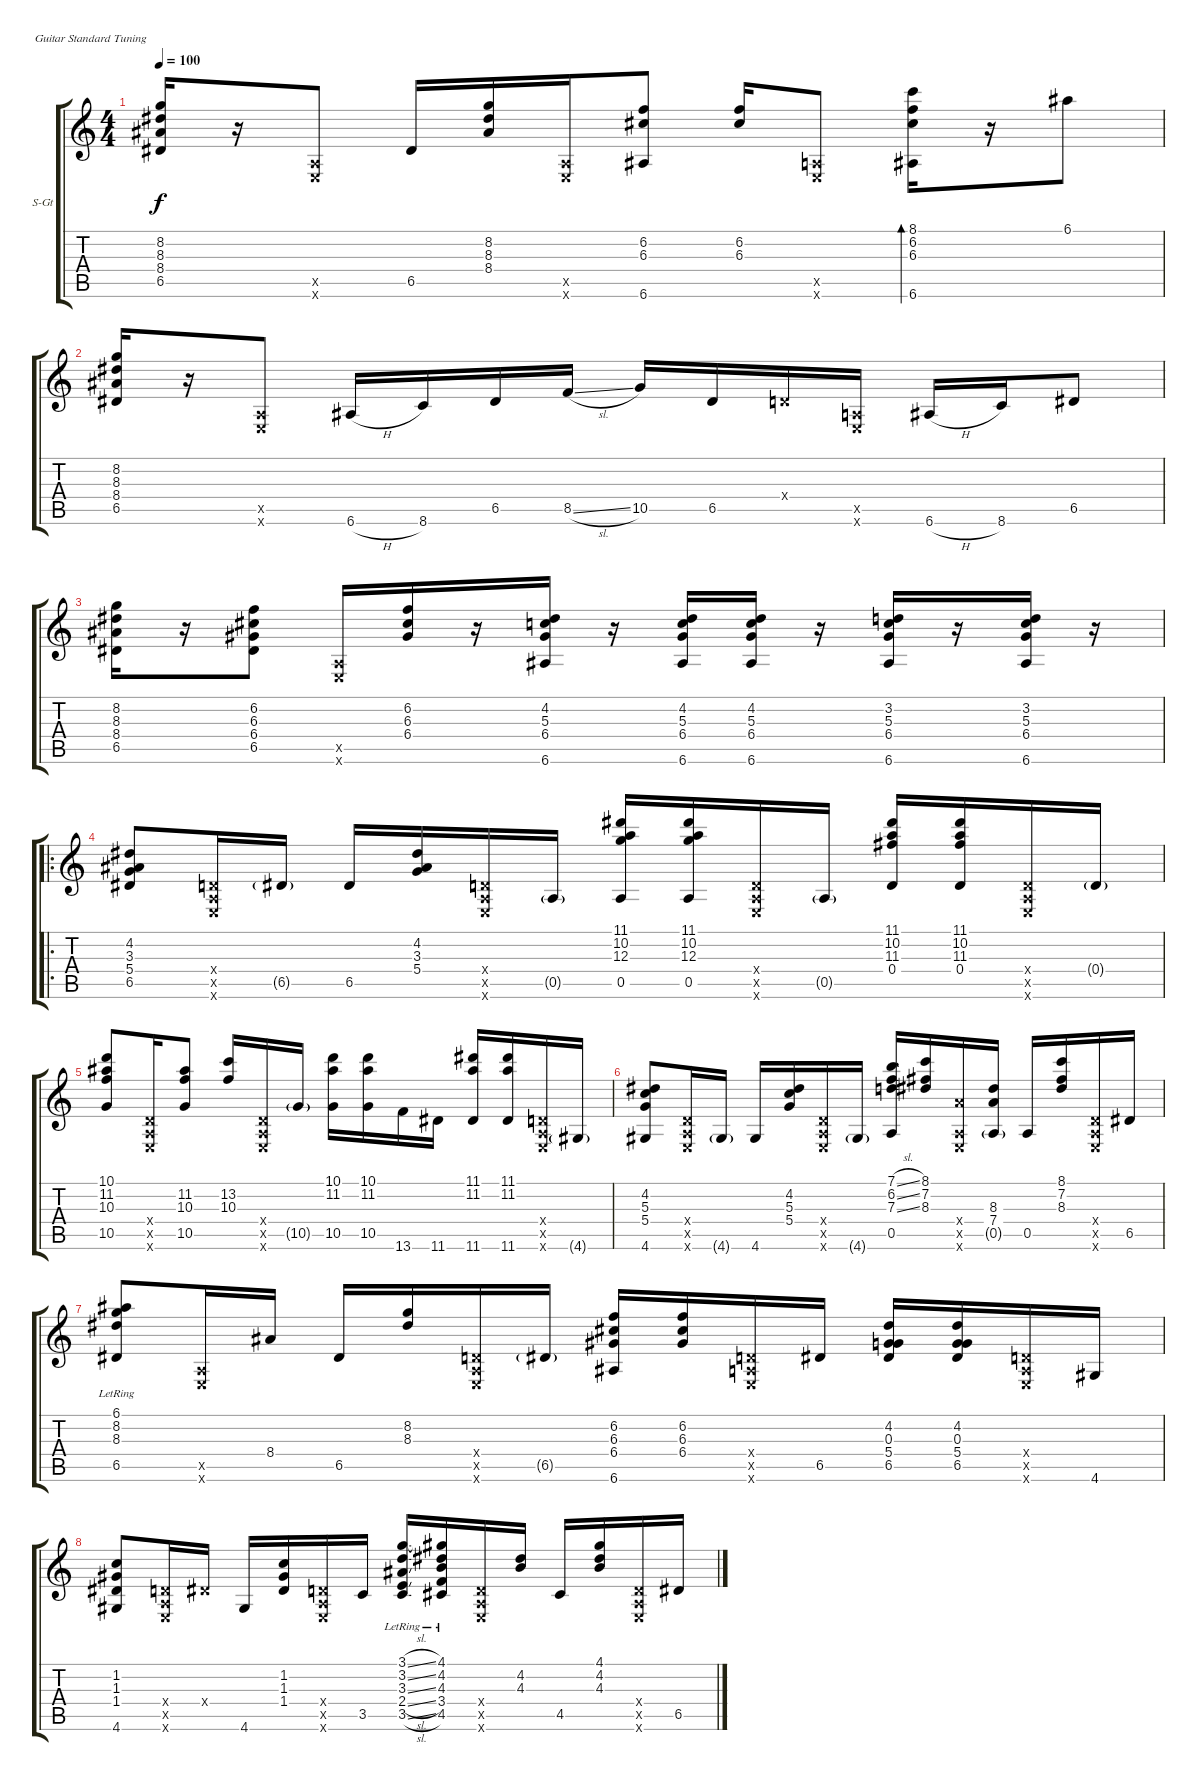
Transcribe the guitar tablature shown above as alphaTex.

\defaultSystemsLayout 4
\bracketExtendMode groupsimilarinstruments
\firstSystemTrackNameOrientation horizontal
\otherSystemsTrackNameOrientation horizontal
\track ("Steel Guitar" "S-Gt") {instrument acousticguitarsteel}
\staff {score tabs}
\tuning (E4 B3 G3 D3 A2 E2)
\ts (4 4)
\tempo 100
\clef g2
\ks c
(8.2 8.3 8.4 6.5).16{dy f} r.16 (0.6{x} 0.5{x}).8 6.5.16 (8.2 8.3 8.4).16 (0.6{x} 0.5{x}).16 (6.6 6.2 6.3).8 (6.2 6.3).16 (0.6{x} 0.5{x}).8 (8.1 6.6 6.3 6.2).16{bd 156} r.16 6.1.8 |
(8.2 8.3 8.4 6.5).16 r.16 (0.6{x} 0.5{x}).8 6.6{h}.16 8.6.16 6.5.16 8.5{sl}.16 10.5.16 6.5.16 0.4{x}.16 (0.6{x} 0.5{x}).16 6.6{h}.16 8.6.16 6.5.8 |
(8.2 8.3 8.4 6.5).16 r.16 (6.4 6.3 6.2 6.5).8 (0.5{x} 0.6{x}).16 (6.2 6.3 6.4).16 r.16 (4.2 5.3 6.4 6.6).16 r.16 (4.2 5.3 6.4 6.6).16 (4.2 5.3 6.4 6.6).16 r.16 (3.2 5.3 6.4 6.6).16 r.16 (3.2 5.3 6.4 6.6).16 r.16 |
\ro
(4.2 3.3 5.4 6.5).8 (0.6{x} 0.5{x} 0.4{x}).16 6.5{g}.16 6.5.16 (4.2 3.3 5.4).16 (0.6{x} 0.5{x} 0.4{x}).16 0.5{g}.16 (11.1 10.2 12.3 0.5).16 (11.1 10.2 12.3 0.5).16 (0.6{x} 0.5{x} 0.4{x}).16 0.5{g}.16 (11.1 10.2 11.3 0.4).16 (11.1 10.2 11.3 0.4).16 (0.6{x} 0.5{x} 0.4{x}).16 0.4{g}.16 |
(10.1 10.5 10.3 11.2).8 (0.6{x} 0.5{x} 0.4{x}).16 (11.2 10.3 10.5).8 (13.2 10.3).16 (0.6{x} 0.5{x} 0.4{x}).16 10.5{g}.16 (10.1 10.5 11.2).16 (10.1 11.2 10.5).16 13.6.16 11.6.16 (11.1 11.2 11.6).16 (11.1 11.2 11.6).16 (0.6{x} 0.5{x} 0.4{x}).16 4.6{g}.16 |
(4.6 4.2 5.3 5.4).8 (0.6{x} 0.5{x} 0.4{x}).16 4.6{g}.16 4.6.16 (4.2 5.3 5.4).16 (0.6{x} 0.5{x} 0.4{x}).16 4.6{g}.16 (7.3{sl} 6.2{sl} 7.1{sl} 0.5).16 (7.2 8.3 8.1).16 (7.4{x} 0.6{x} 0.5{x}).16 (0.5{g} 7.4 8.3).16 0.5.16 (7.2 8.3 8.1).16 (0.5{x} 0.4{x} 0.6{x}).16 6.5.16 |
(6.1{lr} 6.5{lr} 8.2{lr} 8.3{lr}).8 (0.6{x} 0.5{x}).16 8.4.16 6.5.16 (8.3 8.2).16 (0.6{x} 0.5{x} 0.4{x}).16 6.5{g}.16 (6.2 6.3 6.4 6.6).16 (6.2 6.3 6.4).16 (0.6{x} 0.5{x} 0.4{x}).16 6.5.16 (4.2 0.3 6.5 5.4).16 (4.2 0.3 5.4 6.5).16 (0.6{x} 0.5{x} 0.4{x}).16 4.6.16 |
(1.2 1.3 1.4 4.6).8 (0.6{x} 0.5{x} 0.4{x}).16 1.4{x}.16 4.6.16 (1.4 1.3 1.2).16 (0.6{x} 0.5{x} 0.4{x}).16 3.5.16 (3.5{sl lr} 3.2{sl lr} 3.3{sl lr} 2.4{sl lr} 3.1{sl lr}).16 (4.1{lr} 4.2{lr} 4.3{lr} 3.4{lr} 4.5{lr}).16 (0.6{x} 0.5{x} 0.4{x}).16 (4.2 4.3).16 4.5.16 (4.1 4.2 4.3).16 (0.6{x} 0.5{x} 0.4{x}).16 6.5.16
